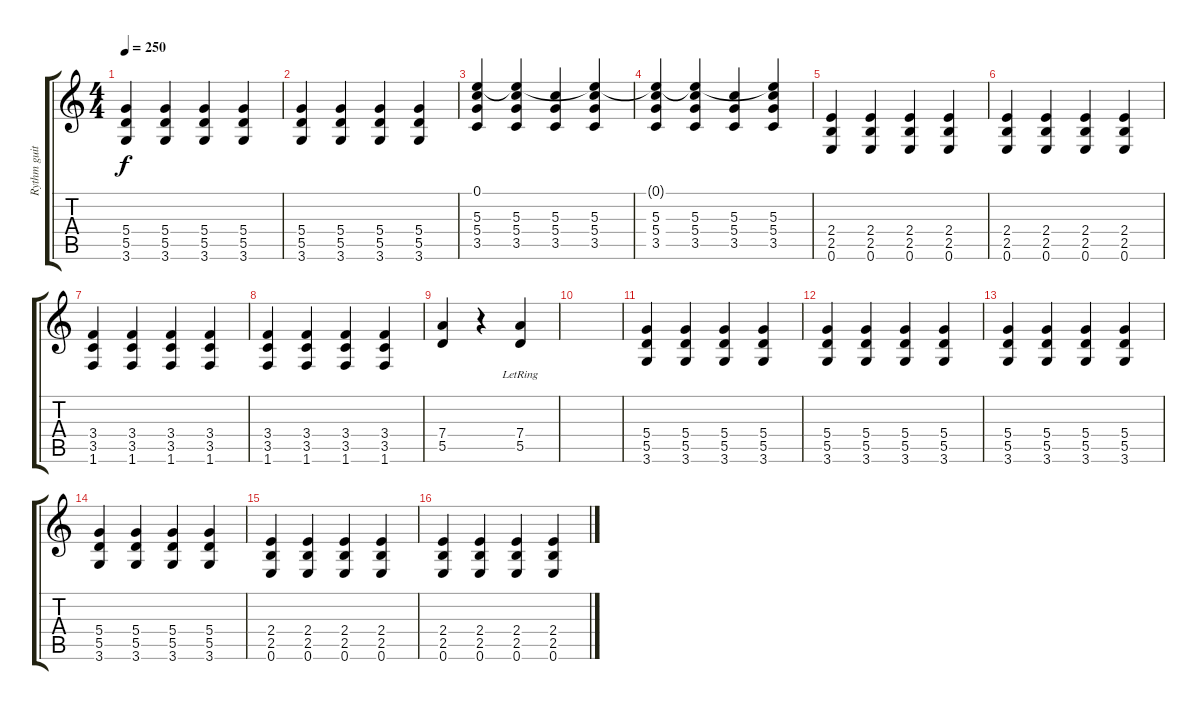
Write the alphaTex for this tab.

\track ("Rythm guitar" "Rythm guit") {instrument distortionguitar}
\staff {score tabs}
\tuning (E4 B3 G3 D3 A2 E2) {hide}
\ts (4 4)
\tempo 250
\clef g2
\ks c
(5.4 5.5 3.6).4{dy f} (5.4 5.5 3.6).4 (5.4 5.5 3.6).4 (5.4 5.5 3.6).4 |
(5.4 5.5 3.6).4 (5.4 5.5 3.6).4 (5.4 5.5 3.6).4 (5.4 5.5 3.6).4 |
(0.1 5.3 5.4 3.5).4 (0.1{t} 5.3 5.4 3.5).4 (5.3 5.4 3.5).4 (0.1{t} 5.3 5.4 3.5).4 |
(0.1{t} 5.3 5.4 3.5).4 (0.1{t} 5.3 5.4 3.5).4 (5.3 5.4 3.5).4 (0.1{t} 5.3 5.4 3.5).4 |
(2.4 2.5 0.6).4 (2.4 2.5 0.6).4 (2.4 2.5 0.6).4 (2.4 2.5 0.6).4 |
(2.4 2.5 0.6).4 (2.4 2.5 0.6).4 (2.4 2.5 0.6).4 (2.4 2.5 0.6).4 |
(3.4 3.5 1.6).4 (3.4 3.5 1.6).4 (3.4 3.5 1.6).4 (3.4 3.5 1.6).4 |
(3.4 3.5 1.6).4 (3.4 3.5 1.6).4 (3.4 3.5 1.6).4 (3.4 3.5 1.6).4 |
(7.4 5.5).4 r.4 (7.4{lr} 5.5{lr}).4 |
|
(5.4 5.5 3.6).4 (5.4 5.5 3.6).4 (5.4 5.5 3.6).4 (5.4 5.5 3.6).4 |
(5.4 5.5 3.6).4 (5.4 5.5 3.6).4 (5.4 5.5 3.6).4 (5.4 5.5 3.6).4 |
(5.4 5.5 3.6).4 (5.4 5.5 3.6).4 (5.4 5.5 3.6).4 (5.4 5.5 3.6).4 |
(5.4 5.5 3.6).4 (5.4 5.5 3.6).4 (5.4 5.5 3.6).4 (5.4 5.5 3.6).4 |
(2.4 2.5 0.6).4 (2.4 2.5 0.6).4 (2.4 2.5 0.6).4 (2.4 2.5 0.6).4 |
(2.4 2.5 0.6).4 (2.4 2.5 0.6).4 (2.4 2.5 0.6).4 (2.4 2.5 0.6).4
